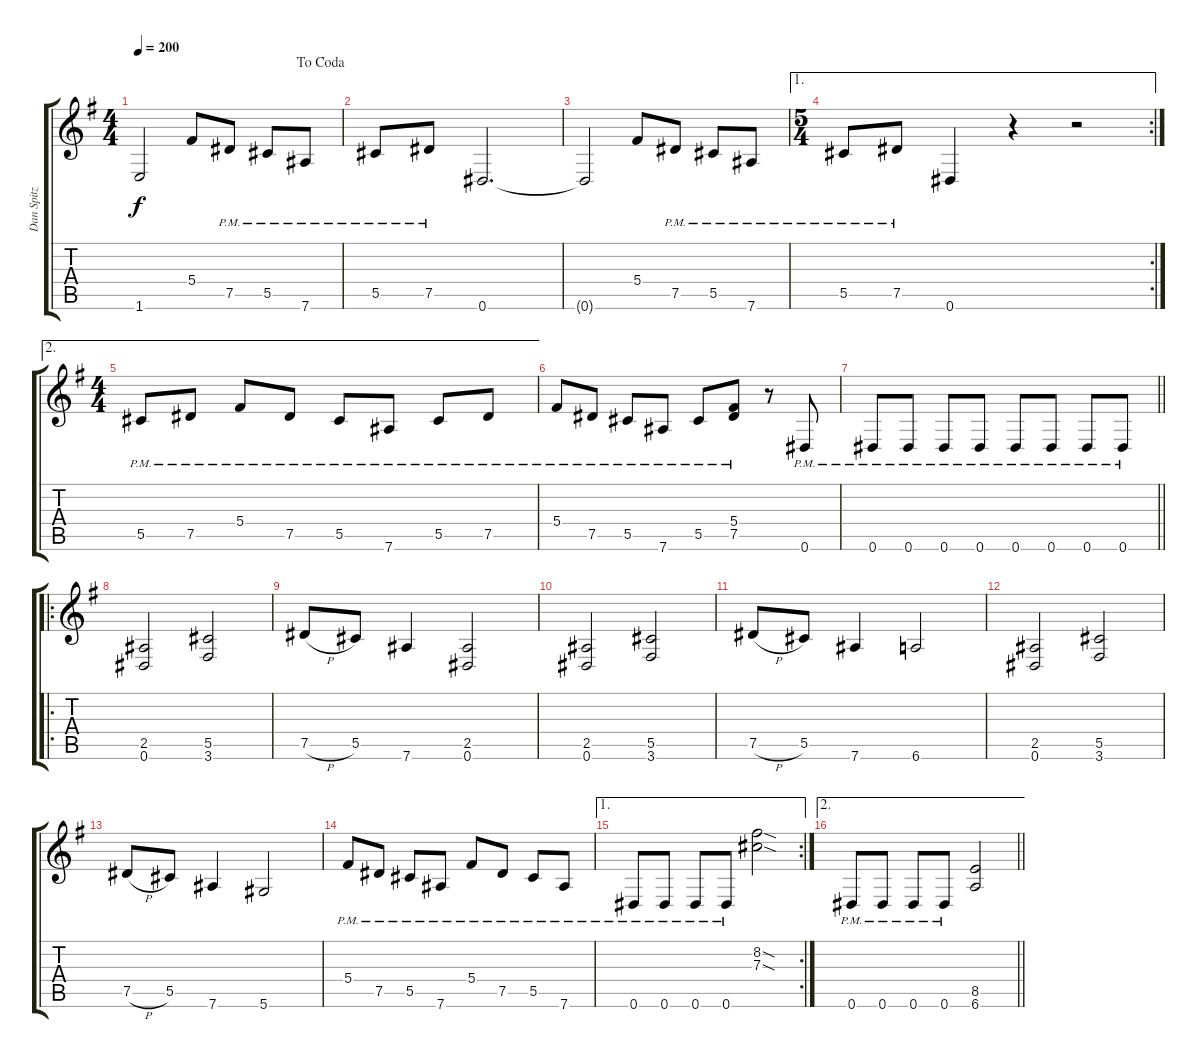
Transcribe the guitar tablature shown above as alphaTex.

\track ("Dan Spitz" "Dan Spitz") {instrument distortionguitar}
\staff {score tabs}
\tuning (Eb4 Bb3 Gb3 Db3 Ab2 Eb2) {hide}
\ts (4 4)
\jump dacoda
\tempo 200
\clef g2
\ks g
1.6{t}.2{dy f} 5.4.8 7.5{pm}.8 5.5{pm}.8 7.6{pm}.8 |
5.5{pm}.8 7.5{pm}.8 0.6.2{d} |
0.6{t}.2 5.4.8 7.5{pm}.8 5.5{pm}.8 7.6{pm}.8 |
\ae 1
\rc 2
\ts (5 4)
5.5{pm}.8 7.5{pm}.8 0.6.4 r.4 r.2 |
\ae 2
\ts (4 4)
5.5{pm}.8 7.5{pm}.8 5.4{pm}.8 7.5{pm}.8 5.5{pm}.8 7.6{pm}.8 5.5{pm}.8 7.5{pm}.8 |
5.4{pm}.8 7.5{pm}.8 5.5{pm}.8 7.6{pm}.8 5.5{pm}.8 (5.4{pm} 7.5{pm}).8 r.8 0.6{pm}.8 |
\barLineRight lightlight
0.6{pm}.8 0.6{pm}.8 0.6{pm}.8 0.6{pm}.8 0.6{pm}.8 0.6{pm}.8 0.6{pm}.8 0.6{pm}.8 |
\ro
(2.5 0.6).2 (5.5 3.6).2 |
7.5{h}.8 5.5.8 7.6.4 (2.5 0.6).2 |
(2.5 0.6).2 (5.5 3.6).2 |
7.5{h}.8 5.5.8 7.6.4 6.6.2 |
(2.5 0.6).2 (5.5 3.6).2 |
7.5{h}.8 5.5.8 7.6.4 5.6.2 |
5.4{pm}.8 7.5{pm}.8 5.5{pm}.8 7.6{pm}.8 5.4{pm}.8 7.5{pm}.8 5.5{pm}.8 7.6{pm}.8 |
\ae 1
\rc 2
0.6{pm}.8 0.6{pm}.8 0.6{pm}.8 0.6{pm}.8 (8.2{sod} 7.3{sod}).2 |
\ae 2
\barLineRight lightlight
0.6{pm}.8 0.6{pm}.8 0.6{pm}.8 0.6{pm}.8 (8.5 6.6).2
